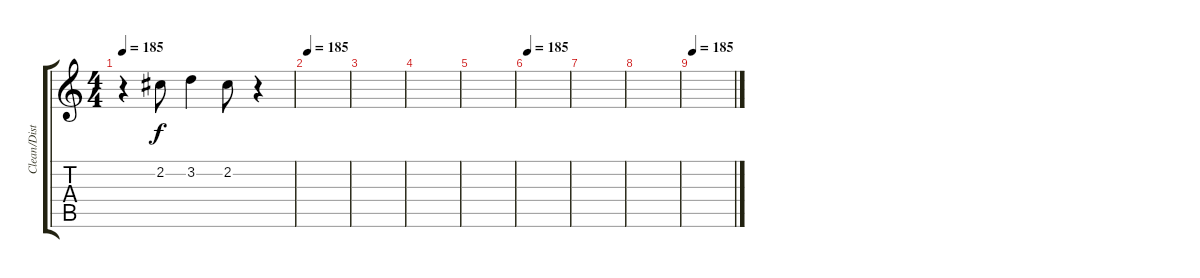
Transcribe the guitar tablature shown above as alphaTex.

\track ("Clean/Dist. Dubb" "Clean/Dist") {instrument distortionguitar}
\staff {score tabs}
\tuning (E4 B3 G3 D3 A2 E2) {hide}
\ts (4 4)
\tempo 185
\clef g2
\ks c
r.4{dy f} 2.2.8 3.2.4 2.2.8 r.4 |
\tempo 185
|
|
|
|
\tempo 185
|
|
|
\tempo 185
